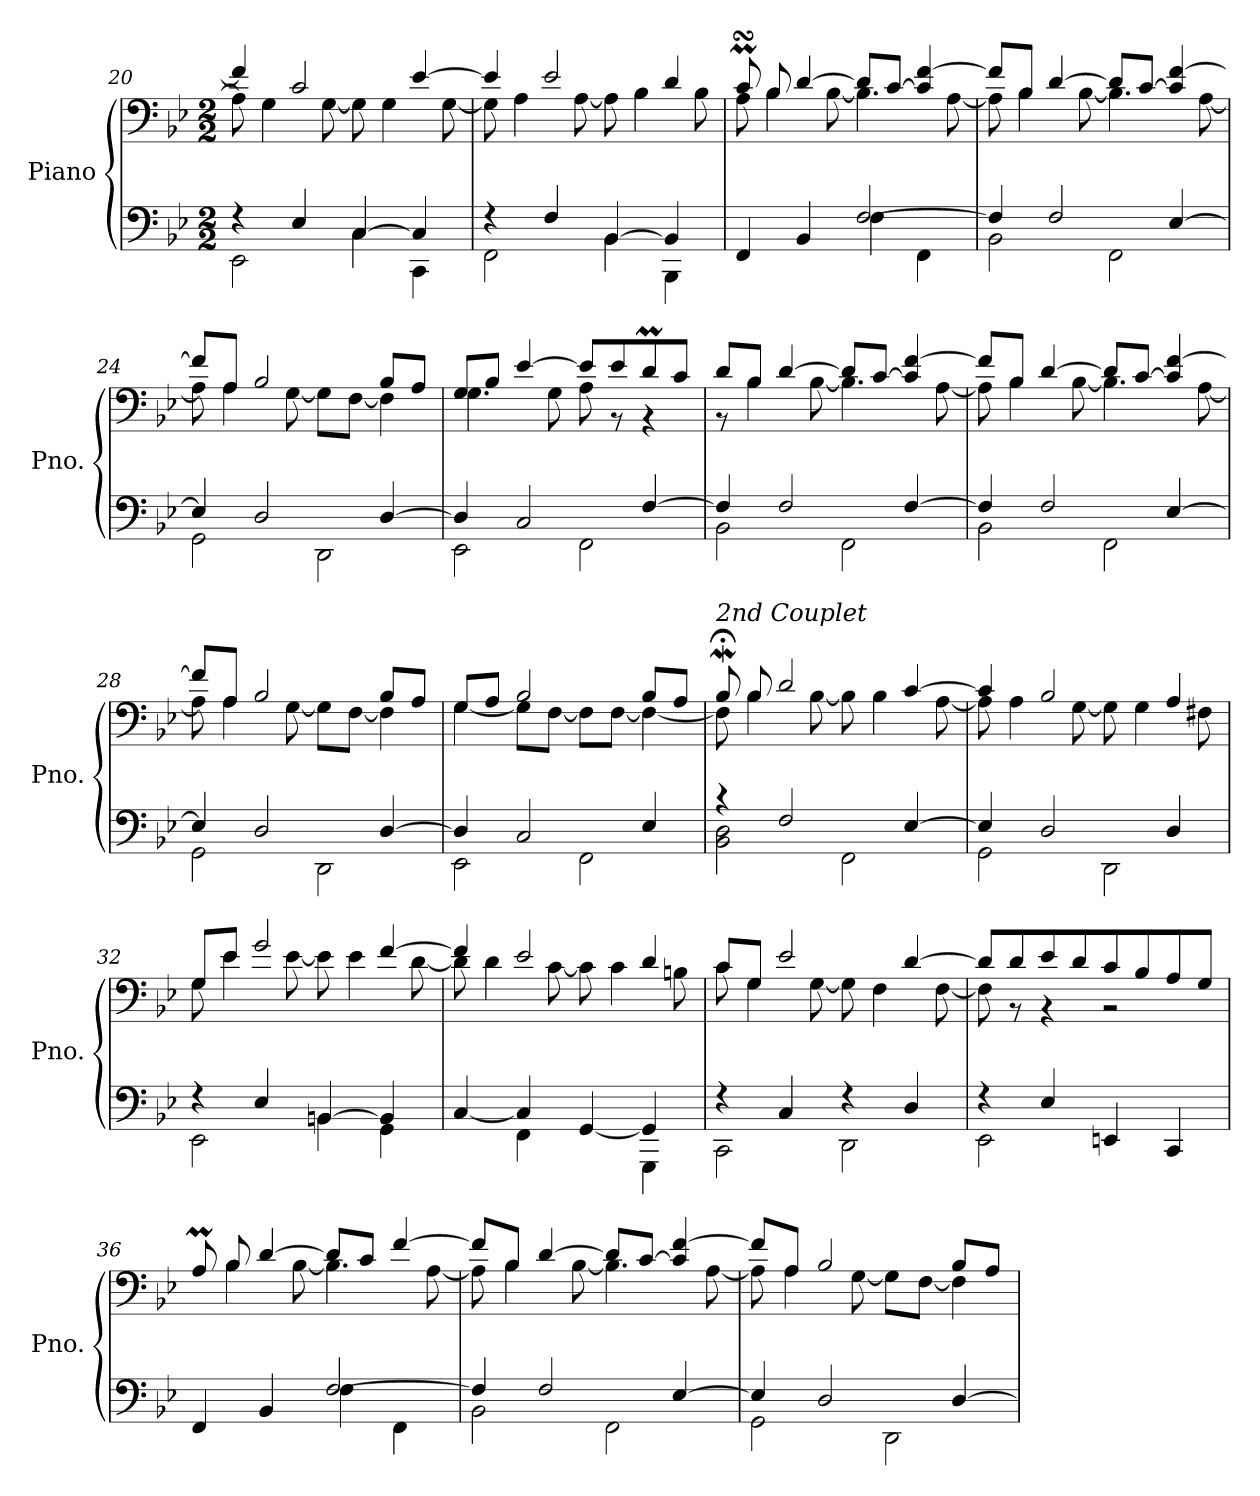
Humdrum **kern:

**kern	**kern
*part1	*part1
*staff2	*staff1
*I"Piano	*
*I'Pno.	*
!!LO:LB:g=z
*clefF4	*clefF4
*k[b-e-]	*k[b-e-]
*M2/2	*M2/2
=20	=20
*^	*^
4r	2EE-\	4f/]	8A-\]
.	.	.	4G\
4E-/	.	2c/	.
.	.	.	[8G\
[4C/	4C\	.	8G\]
.	.	.	4G\
4C/]	4CC\	[4e-/	.
.	.	.	[8G\
=21	=21	=21	=21
4r	2FF\	4e-/]	8G\]
.	.	.	4A\
4F/	.	2e-/	.
.	.	.	[8A\
[4BB-/	4BB-\	.	8A\]
.	.	.	4B-\
4BB-/]	4BBB-\	4d/	.
.	.	.	8B-\
=22	=22	=22	=22
4FF/	2ryy	8csSSSM/	8A\
.	.	8B-/	4B-\
4BB-/	.	[4d/	.
.	.	.	[8B-\
[2F/	4F\	8d/L]	4.B-\]
.	.	[8c/J	.
.	4FF\	4c/] [4f/	.
.	.	.	[8A\
=23	=23	=23	=23
4F/]	2BB-\	8f/L]	8A\]
.	.	8B-/J	4B-\
2F/	.	[4d/	.
.	.	.	[8B-\
.	2FF\	8d/L]	4.B-\]
.	.	[8c/J	.
[4E-/	.	4c/] [4f/	.
.	.	.	[8A\
=24	=24	=24	=24
4E-/]	2GG\	8f/L]	8A\]
.	.	8A/J	4A\
2D/	.	2B-/	.
.	.	.	[8G\
.	2DD\	.	8G\L]
.	.	.	[8F\J
[4D/	.	8B-/L	4F\]
.	.	8A/J	.
!!LO:PB:g=z	!!
=25	=25	=25	=25
4D/]	2EE-\	8G/L	4.G\
.	.	8B-/J	.
2C/	.	[4e-/	.
.	.	.	8G\
.	2FF\	8e-/L]	8A\
.	.	8e-/	8r
[4F/	.	8dm/	4r
.	.	8c/J	.
=26	=26	=26	=26
4F/]	2BB-\	8d/L	8r
.	.	8B-/J	4B-\
2F/	.	[4d/	.
.	.	.	[8B-\
.	2FF\	8d/L]	4.B-\]
.	.	[8c/J	.
[4F/	.	4c/] [4f/	.
.	.	.	[8A\
=27	=27	=27	=27
4F/]	2BB-\	8f/L]	8A\]
.	.	8B-/J	4B-\
2F/	.	[4d/	.
.	.	.	[8B-\
.	2FF\	8d/L]	4.B-\]
.	.	[8c/J	.
[4E-/	.	4c/] [4f/	.
.	.	.	[8A\
=28	=28	=28	=28
4E-/]	2GG\	8f/L]	8A\]
.	.	8A/J	4A\
2D/	.	2B-/	.
.	.	.	[8G\
.	2DD\	.	8G\L]
.	.	.	[8F\J
[4D/	.	8B-/L	4F\]
.	.	8A/J	.
=29	=29	=29	=29
4D/]	2EE-\	8G/L	[4G\
.	.	8A/J	.
2C/	.	2B-/	8G\L]
.	.	.	[8F\J
.	2FF\	.	8F\L]
.	.	.	[8F\J
4E-/	.	8B-/L	4F\_
.	.	8A/J	.
!!LO:LB:g=z	!!
=30	=30	=30	=30
!	!	!LO:TX:a:i:t=2nd Couplet	!
4r	2BB-\ 2D\	8B-;<w/	8F\]
.	.	8B-/	4B-\
2F/	.	2d/	.
.	.	.	[8B-\
.	2FF\	.	8B-\]
.	.	.	4B-\
[4E-/	.	[4c/	.
.	.	.	[8A\
=31	=31	=31	=31
4E-/]	2GG\	4c/]	8A\]
.	.	.	4A\
2D/	.	2B-/	.
.	.	.	[8G\
.	2DD\	.	8G\]
.	.	.	4G\
4D/	.	4A/	.
.	.	.	8F#X\
=32	=32	=32	=32
4r	2EE-\	8G/L	8G\
.	.	8e-/J	4e-\
4E-/	.	2g/	.
.	.	.	[8e-\
[4BBn/	4BB\	.	8e-\]
.	.	.	4e-\
4BB/]	4GG\	[4f/	.
.	.	.	[8d\
=33	=33	=33	=33
[4C/	4ryy	4f/]	8d\]
.	.	.	4d\
4C/]	4FF\	2e-/	.
.	.	.	[8c\
[4GG/	4ryy	.	8c\]
.	.	.	4c\
4GG/]	4GGG\	4d/	.
.	.	.	8Bn\
=34	=34	=34	=34
4r	2CC\	8c/L	8c\
.	.	8G/J	4G\
4C/	.	2e-/	.
.	.	.	[8G\
4r	2DD\	.	8G\]
.	.	.	4F\
4D/	.	[4d/	.
.	.	.	[8F\
!!LO:LB:g=z	!!
=35	=35	=35	=35
4r	2EE-\	8d/L]	8F\]
.	.	8d/	8r
4E-/	.	8e-/	4r
.	.	8d/	.
2ryy	4EEn/	8c/	2r
.	.	8B-/	.
.	4CC/	8A/	.
.	.	8G/J	.
=36	=36	=36	=36
4FF/	2ryy	8Am/	8ryy
.	.	8B-/	4B-\
4BB-/	.	[4d/	.
.	.	.	[8B-\
[2F/	4F\	8d/L]	4.B-\]
.	.	8c/J	.
.	4FF\	[4f/	.
.	.	.	[8A\
=37	=37	=37	=37
4F/]	2BB-\	8f/L]	8A\]
.	.	8B-/J	4B-\
2F/	.	[4d/	.
.	.	.	[8B-\
.	2FF\	8d/L]	4.B-\]
.	.	[8c/J	.
[4E-/	.	4c/] [4f/	.
.	.	.	[8A\
=38	=38	=38	=38
4E-/]	2GG\	8f/L]	8A\]
.	.	8A/J	4A\
2D/	.	2B-/	.
.	.	.	[8G\
.	2DD\	.	8G\L]
.	.	.	[8F\J
[4D/	.	8B-/L	4F\]
.	.	8A/J	.
*v	*v	*	*
*	*v	*v
=	=
*-	*-
